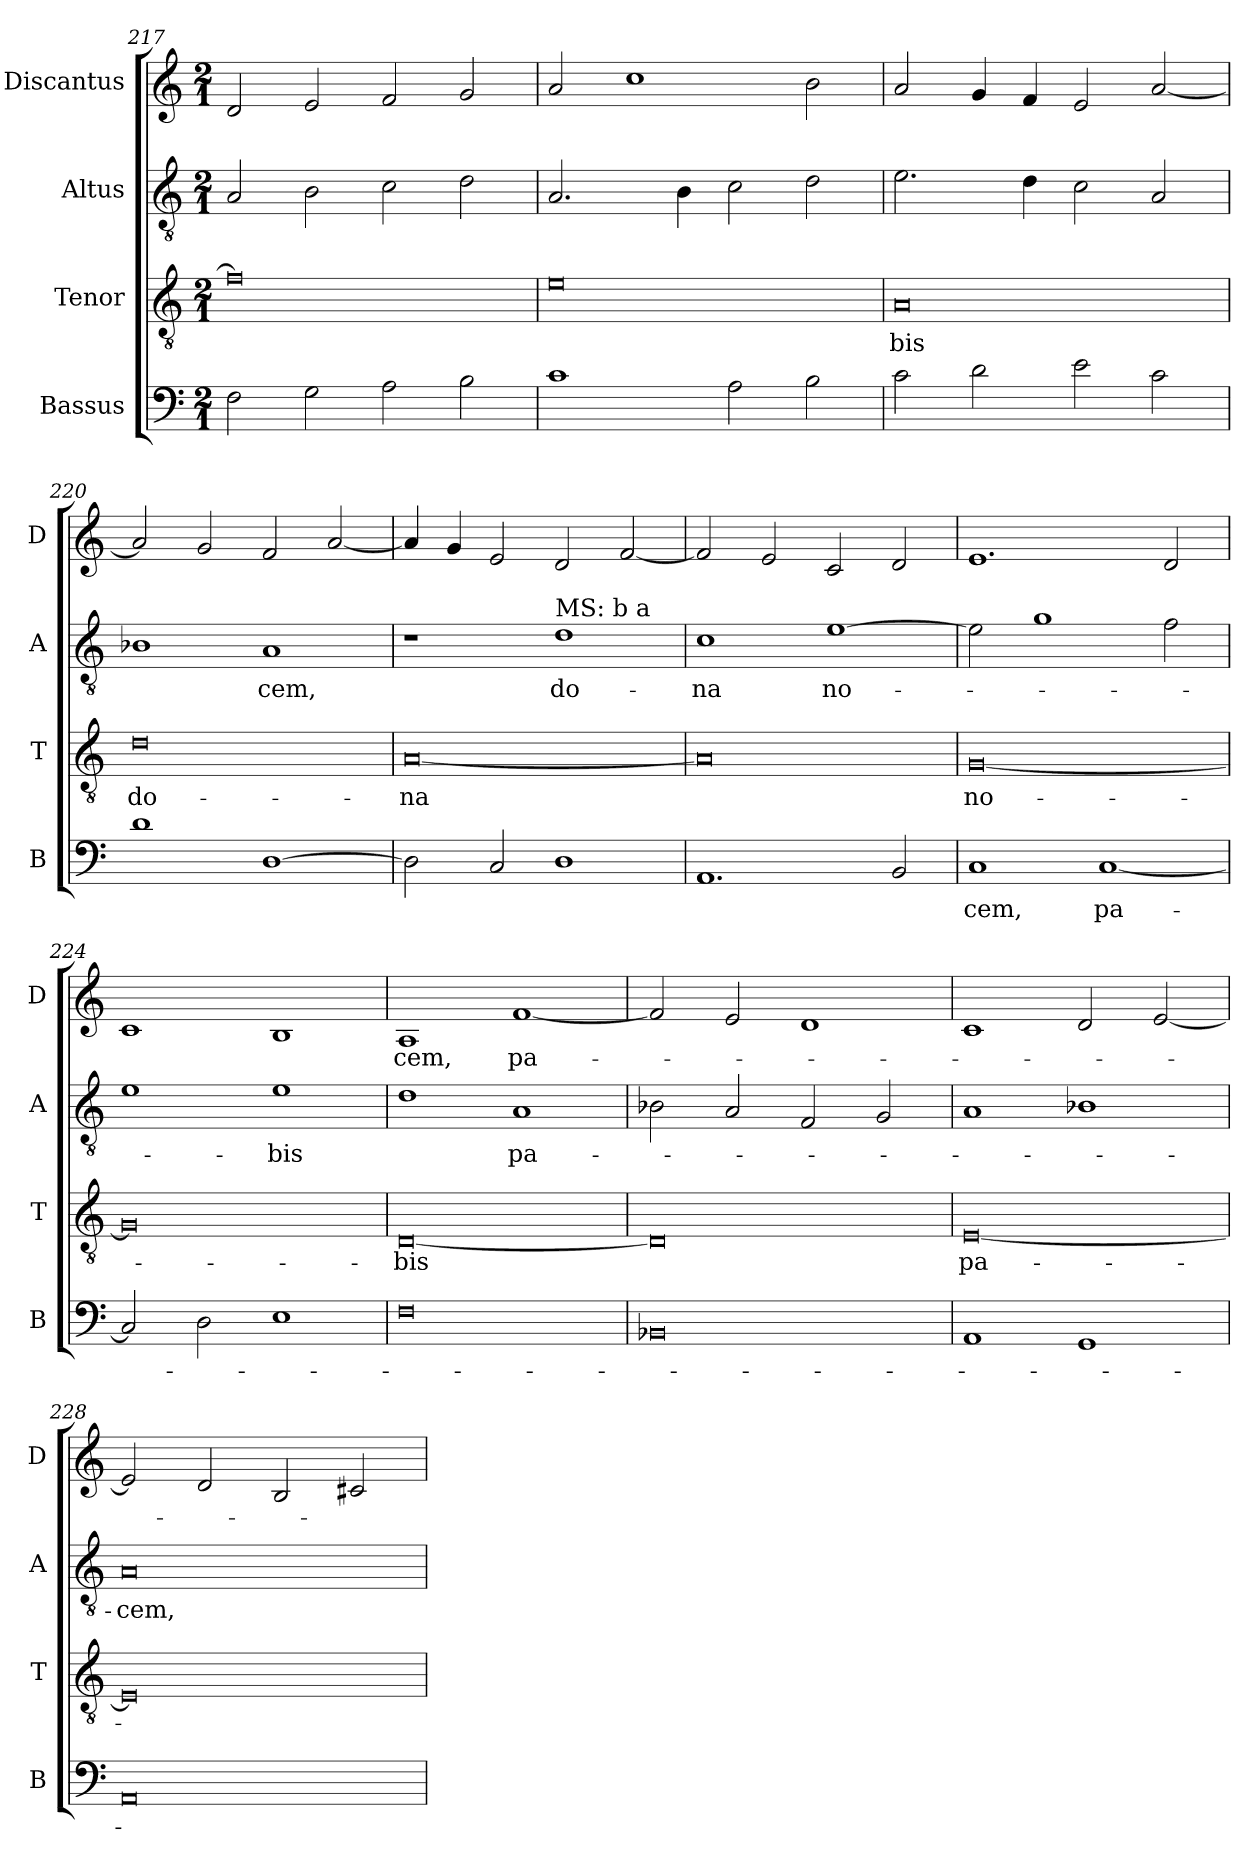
**kern	**text	**kern	**text	**kern	**text	**kern	**text
*part4	*part4	*part3	*part3	*part2	*part2	*part1	*part1
*staff4	*staff4	*staff3	*staff3	*staff2	*staff2	*staff1	*staff1
*I"Bassus	*	*I"Tenor	*	*I"Altus	*	*I"Discantus	*
*I'B	*	*I'T	*	*I'A	*	*I'D	*
*clefF4	*	*clefGv2	*	*clefGv2	*	*clefG2	*
*k[]	*	*k[]	*	*k[]	*	*k[]	*
*M2/1	*	*M2/1	*	*M2/1	*	*M2/1	*
=217	=217	=217	=217	=217	=217	=217	=217
2F	.	0f]	.	2A	.	2d	.
2G	.	.	.	2B	.	2e	.
2A	.	.	.	2c	.	2f	.
2B	.	.	.	2d	.	2g	.
=218	=218	=218	=218	=218	=218	=218	=218
1c	.	0e	.	2.A	.	2a	.
.	.	.	.	.	.	1cc	.
.	.	.	.	4B	.	.	.
2A	.	.	.	2c	.	.	.
2B	.	.	.	2d	.	2b	.
=219	=219	=219	=219	=219	=219	=219	=219
2c	.	0A	-bis	2.e	.	2a	.
2d	.	.	.	.	.	4g	.
.	.	.	.	4d	.	4f	.
2e	.	.	.	2c	.	2e	.
2c	.	.	.	2A	.	[2a	.
=220	=220	=220	=220	=220	=220	=220	=220
1d	.	0d	do-	1B-X	.	2a]	.
.	.	.	.	.	.	2g	.
[1D	.	.	.	1A	-cem,	2f	.
.	.	.	.	.	.	[2a	.
=221	=221	=221	=221	=221	=221	=221	=221
2D]	.	[0A	-na	1r	.	4a]	.
.	.	.	.	.	.	4g	.
2C	.	.	.	.	.	2e	.
!	!	!	!	!LO:TX:a:t=MS&colon; b a	!	!	!
1D	.	.	.	1d	do-	2d	.
.	.	.	.	.	.	[2f	.
=222	=222	=222	=222	=222	=222	=222	=222
1.AA	.	0A]	.	1c	-na	2f]	.
.	.	.	.	.	.	2e	.
.	.	.	.	[1e	no-	2c	.
2BB	.	.	.	.	.	2d	.
=223	=223	=223	=223	=223	=223	=223	=223
1C	-cem,	[0G	no-	2e]	.	1.e	.
.	.	.	.	1g	.	.	.
[1C	pa-	.	.	.	.	.	.
.	.	.	.	2f	.	2d	.
=224	=224	=224	=224	=224	=224	=224	=224
2C]	.	0G]	.	1e	.	1c	.
2D	.	.	.	.	.	.	.
1E	.	.	.	1e	-bis	1B	.
=225	=225	=225	=225	=225	=225	=225	=225
0F	.	[0D	-bis	1d	.	1A	-cem,
.	.	.	.	1A	pa-	[1f	pa-
=226	=226	=226	=226	=226	=226	=226	=226
0BB-X	.	0D]	.	2B-X	.	2f]	.
.	.	.	.	2A	.	2e	.
.	.	.	.	2F	.	1d	.
.	.	.	.	2G	.	.	.
=227	=227	=227	=227	=227	=227	=227	=227
1AA	.	[0E	pa-	1A	.	1c	.
1GG	.	.	.	1B-X	.	2d	.
.	.	.	.	.	.	[2e	.
=228	=228	=228	=228	=228	=228	=228	=228
0AA	.	0E]	.	0A	-cem,	2e]	.
.	.	.	.	.	.	2d	.
.	.	.	.	.	.	2B	.
.	.	.	.	.	.	2c#X	.
=	=	=	=	=	=	=	=
*-	*-	*-	*-	*-	*-	*-	*-
